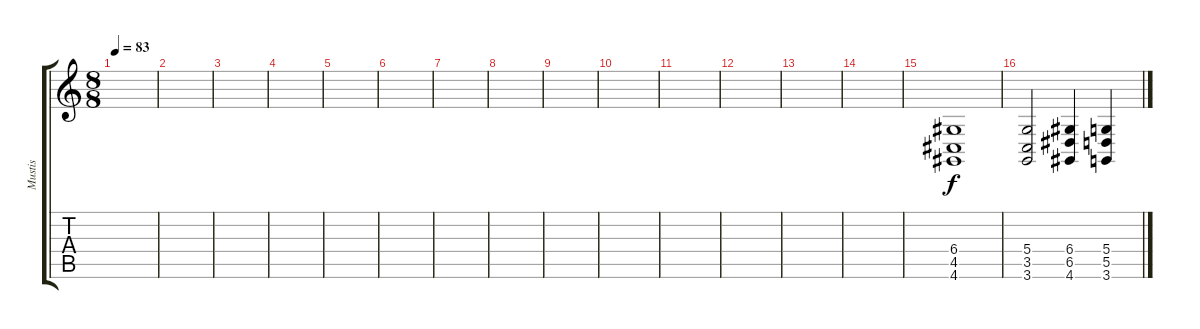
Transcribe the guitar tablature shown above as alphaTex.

\track ("Mustis" "Mustis") {instrument fx2soundtrack}
\staff {score tabs}
\tuning (E4 B3 G3 D3 A2 E2) {hide}
\ts (8 8)
\tempo 83
\clef g2
\ks c
|
|
|
|
|
|
|
|
|
|
|
|
|
|
(6.4 4.5 4.6).1 |
(5.4 3.5 3.6).2 (6.4 6.5 4.6).4 (5.4 5.5 3.6).4
